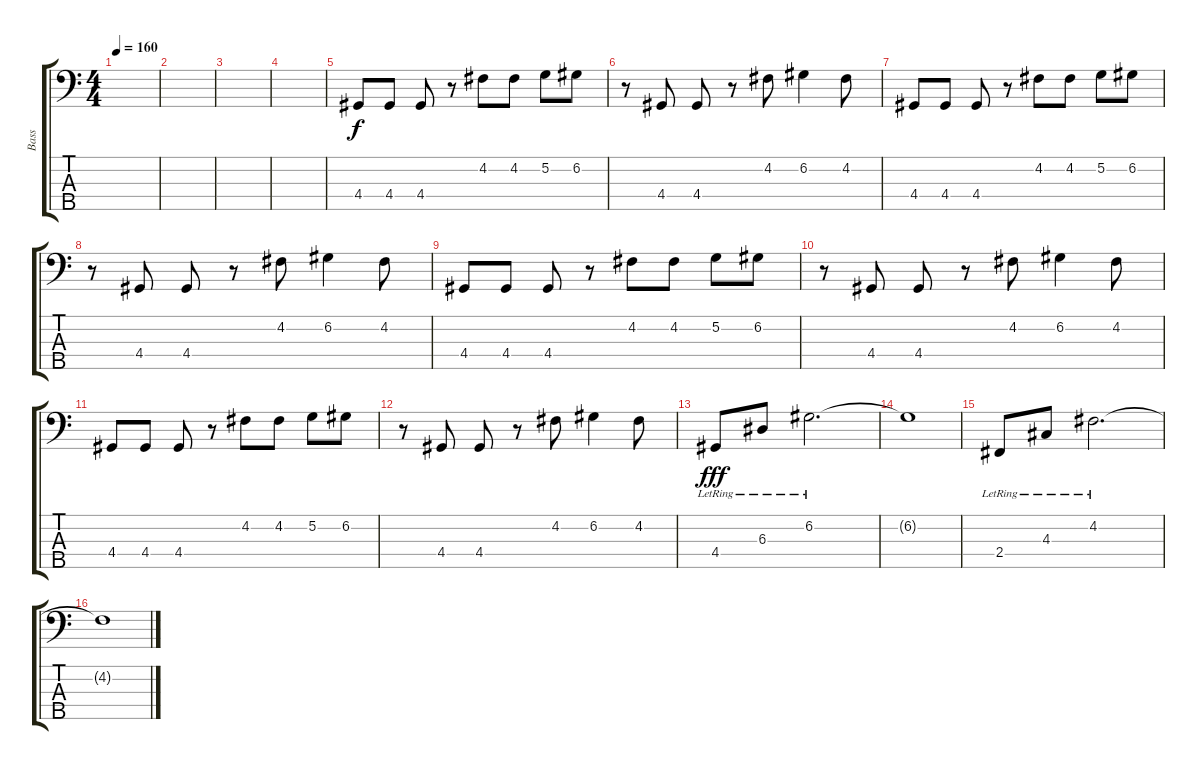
\track ("Bass" "Bass") {instrument electricbassfinger}
\staff {score tabs}
\tuning (G2 D2 A1 E1 B0) {hide}
\ts (4 4)
\tempo 160
\clef f4
\ks c
|
|
|
|
4.4.8 4.4.8 4.4.8 r.8 4.2.8 4.2.8 5.2.8 6.2.8 |
r.8 4.4.8 4.4.8 r.8 4.2.8 6.2.4 4.2.8 |
4.4.8 4.4.8 4.4.8 r.8 4.2.8 4.2.8 5.2.8 6.2.8 |
r.8 4.4.8 4.4.8 r.8 4.2.8 6.2.4 4.2.8 |
4.4.8 4.4.8 4.4.8 r.8 4.2.8 4.2.8 5.2.8 6.2.8 |
r.8 4.4.8 4.4.8 r.8 4.2.8 6.2.4 4.2.8 |
4.4.8 4.4.8 4.4.8 r.8 4.2.8 4.2.8 5.2.8 6.2.8 |
r.8 4.4.8 4.4.8 r.8 4.2.8 6.2.4 4.2.8 |
4.4{lr}.8{dy fff} 6.3{lr}.8 6.2{lr}.2{d} |
6.2{t}.1 |
2.4{lr}.8 4.3{lr}.8 4.2{lr}.2{d} |
4.2{t}.1
